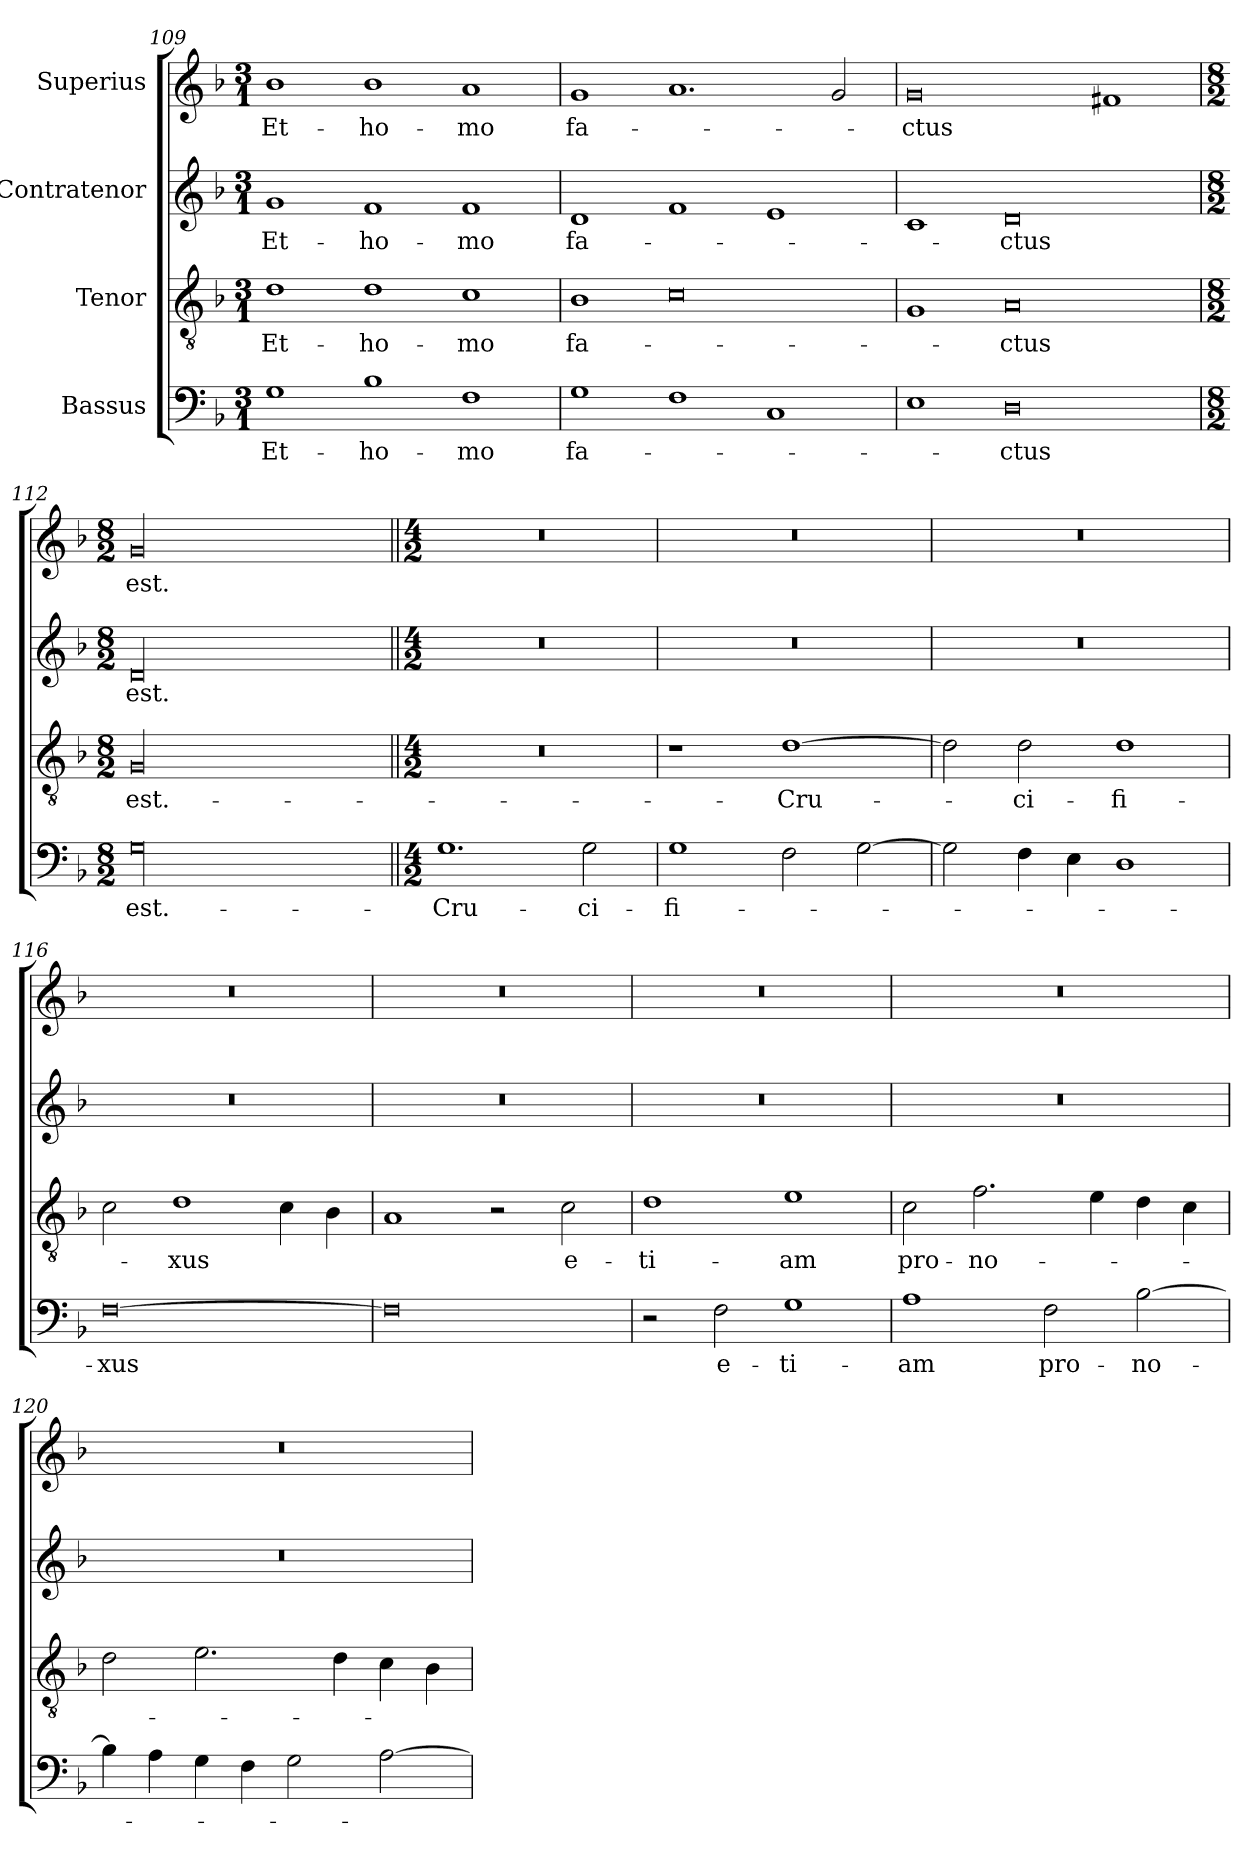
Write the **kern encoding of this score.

**kern	**text	**kern	**text	**kern	**text	**kern	**text
*part4	*part4	*part3	*part3	*part2	*part2	*part1	*part1
*staff4	*staff4	*staff3	*staff3	*staff2	*staff2	*staff1	*staff1
*I"Bassus	*	*I"Tenor	*	*I"Contratenor	*	*I"Superius	*
*clefF4	*	*clefGv2	*	*clefG2	*	*clefG2	*
*k[b-]	*	*k[b-]	*	*k[b-]	*	*k[b-]	*
*M3/1	*	*M3/1	*	*M3/1	*	*M3/1	*
=109	=109	=109	=109	=109	=109	=109	=109
1G\	Et-	1d\	Et-	1g/	Et-	1b-\	Et-
1B-\	ho-	1d\	ho-	1f/	ho-	1b-\	ho-
1F\	-mo	1c\	-mo	1f/	-mo	1a/	-mo
=110	=110	=110	=110	=110	=110	=110	=110
1G\	fa-	1B-\	fa-	1d/	fa-	1g/	fa-
1F\	.	0c\	.	1f/	.	1.a/	.
1C/	.	.	.	1e/	.	.	.
.	.	.	.	.	.	2g/	.
=111	=111	=111	=111	=111	=111	=111	=111
1E\	.	1G/	.	1c/	.	0g/	-ctus
0D\	-ctus	0A/	-ctus	0d/	-ctus	.	.
.	.	.	.	.	.	1f#X/	.
=112	=112	=112	=112	=112	=112	=112	=112
*M8/2	*	*M8/2	*	*M8/2	*	*M8/2	*
00G\	est.-	00G/	est.-	00d/	est.-	00g/	est.-
=113||	=113||	=113||	=113||	=113||	=113||	=113||	=113||
*M4/2	*	*M4/2	*	*M4/2	*	*M4/2	*
1.G\	Cru-	0r	.	0r	.	0r	.
2G\	-ci-	.	.	.	.	.	.
=114	=114	=114	=114	=114	=114	=114	=114
1G\	-fi-	1r	.	0r	.	0r	.
2F\	.	[1d\	Cru-	.	.	.	.
[2G\	.	.	.	.	.	.	.
=115	=115	=115	=115	=115	=115	=115	=115
2G\]	.	2d\]	.	0r	.	0r	.
4F\	.	2d\	-ci-	.	.	.	.
4E\	.	.	.	.	.	.	.
1D\	.	1d\	-fi-	.	.	.	.
=116	=116	=116	=116	=116	=116	=116	=116
[0F\	-xus	2c\	.	0r	.	0r	.
.	.	1d\	-xus	.	.	.	.
.	.	4c\	.	.	.	.	.
.	.	4B-\	.	.	.	.	.
=117	=117	=117	=117	=117	=117	=117	=117
0F\]	.	1A/	.	0r	.	0r	.
.	.	2r	.	.	.	.	.
.	.	2c\	e-	.	.	.	.
=118	=118	=118	=118	=118	=118	=118	=118
2r	.	1d\	-ti-	0r	.	0r	.
2F\	e-	.	.	.	.	.	.
1G\	-ti-	1e\	-am	.	.	.	.
=119	=119	=119	=119	=119	=119	=119	=119
1A\	-am	2c\	pro-	0r	.	0r	.
.	.	2.f\	no-	.	.	.	.
2F\	pro-	.	.	.	.	.	.
.	.	4e\	.	.	.	.	.
[2B-\	no-	4d\	.	.	.	.	.
.	.	4c\	.	.	.	.	.
=120	=120	=120	=120	=120	=120	=120	=120
4B-\]	.	2d\	.	0r	.	0r	.
4A\	.	.	.	.	.	.	.
4G\	.	2.e\	.	.	.	.	.
4F\	.	.	.	.	.	.	.
2G\	.	.	.	.	.	.	.
.	.	4d\	.	.	.	.	.
[2A\	.	4c\	.	.	.	.	.
.	.	4B-\	.	.	.	.	.
=	=	=	=	=	=	=	=
*-	*-	*-	*-	*-	*-	*-	*-
